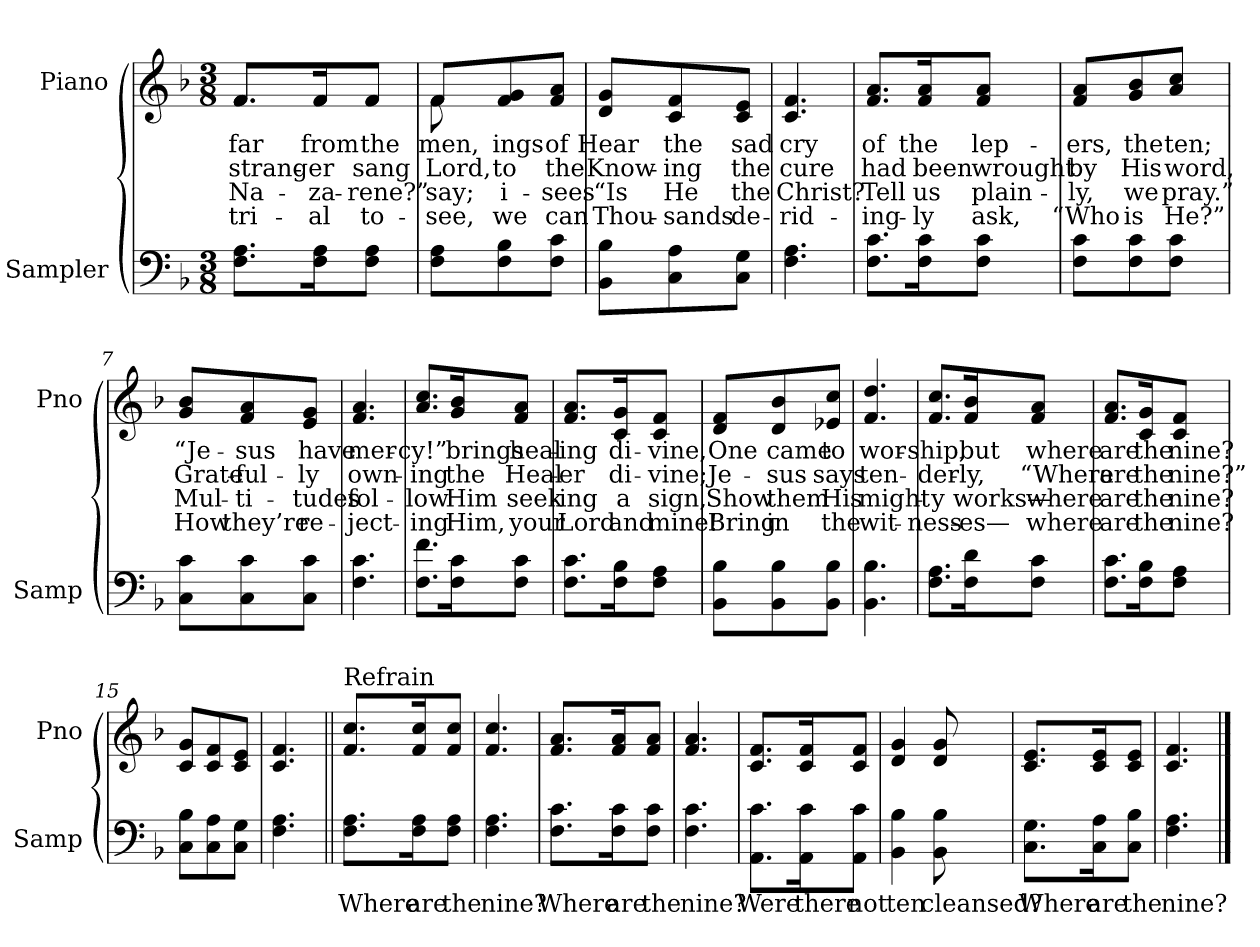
**kern	**text	**kern	**text	**text	**text	**text
*part2	*part2	*part1	*part1	*part1	*part1	*part1
*staff2	*staff2	*staff1	*staff1	*staff1	*staff1	*staff1
*I"Sampler	*	*I"Piano	*	*	*	*
*I'Samp	*	*I'Pno	*	*	*	*
*clefF4	*	*clefG2	*	*	*	*
*k[b-]	*	*k[b-]	*	*	*	*
*F:	*	*F:	*	*	*	*
*M3/8	*	*M3/8	*	*	*	*
=1	=1	=1	=1	=1	=1	=1
*	*	*^	*	*	*	*
8.F\ 8.A\L	.	8.f/L	8.f/L	-far	strang-	Na-	tri-
16F\ 16A\K	.	16f/K	16f/K	from	-er	-za-	-al
8F\ 8A\J	.	8f/J	8f/J	the	sang	-rene?”	to-
=2	=2	=2	=2	=2	=2	=2	=2
8F\ 8A\L	.	8f/L	8f	men,	Lord,	say;	see,
8F\ 8B-\	.	8f/ 8g/	4ryy	-ings	to	-i-	we
8F\ 8c\J	.	8f/ 8a/J	.	of	the	-sees	can
*	*	*v	*v	*	*	*	*
=3	=3	=3	=3	=3	=3	=3
8BB-\ 8B-\L	.	8d/ 8g/L	Hear	Know-	“Is	Thou-
8C\ 8A\	.	8c/ 8f/	the	-ing	He	-sands
8C\ 8G\J	.	8c/ 8e/J	sad	the	the	de-
=4	=4	=4	=4	=4	=4	=4
4.F 4.A	.	4.c 4.f	cry	cure	Christ?	-rid-
=5	=5	=5	=5	=5	=5	=5
8.F\ 8.c\L	.	8.f/ 8.a/L	of	had	Tell	-ing-
16F\ 16c\K	.	16f/ 16a/K	the	been	us	-ly
8F\ 8c\J	.	8f/ 8a/J	lep-	wrought	plain-	ask,
=6	=6	=6	=6	=6	=6	=6
8F\ 8c\L	.	8f/ 8a/L	-ers,	by	-ly,	“Who
8F\ 8c\	.	8g/ 8b-/	the	His	we	is
8F\ 8c\J	.	8a/ 8cc/J	ten;	word,	pray.”	He?”
=7	=7	=7	=7	=7	=7	=7
8C\ 8c\L	.	8g/ 8b-/L	“Je-	Grate-	Mul-	How
8C\ 8c\	.	8f/ 8a/	-sus	-ful-	-ti-	they’re
8C\ 8c\J	.	8e/ 8g/J	have	-ly	-tudes	re-
=8	=8	=8	=8	=8	=8	=8
4.F 4.c	.	4.f 4.a	mer-	own-	fol-	-ject-
=9	=9	=9	=9	=9	=9	=9
8.F\ 8.f\L	.	8.a/ 8.cc/L	-cy!”	-ing	-low	-ing
16F\ 16c\K	.	16g/ 16b-/K	brings	the	Him	Him,
8F\ 8c\J	.	8f/ 8a/J	heal-	Heal-	seek-	your
=10	=10	=10	=10	=10	=10	=10
8.F\ 8.c\L	.	8.f/ 8.a/L	-ing	-er	-ing	Lord
16F\ 16B-\K	.	16c/ 16g/K	di-	di-	a	and
8F\ 8A\J	.	8c/ 8f/J	-vine,	-vine;	sign,	mine!
=11	=11	=11	=11	=11	=11	=11
8BB-\ 8B-\L	.	8d/ 8f/L	One	Je-	Show	Bring
8BB-\ 8B-\	.	8d/ 8b-/	came	-sus	them	in
8BB-\ 8B-\J	.	8e-X/ 8cc/J	to	says	His	the
=12	=12	=12	=12	=12	=12	=12
4.BB- 4.B-	.	4.f 4.dd	wor-	ten-	might-	wit-
=13	=13	=13	=13	=13	=13	=13
8.F\ 8.A\L	.	8.f/ 8.cc/L	-ship,	-der-	-y	-ness-
16F\ 16d\K	.	16f/ 16b-/K	but	-ly,	works—	-es—
8F\ 8c\J	.	8f/ 8a/J	where	“Where	where	where
=14	=14	=14	=14	=14	=14	=14
8.F\ 8.c\L	.	8.f/ 8.a/L	are	are	are	are
16F\ 16B-\K	.	16c/ 16g/K	the	the	the	the
8F\ 8A\J	.	8c/ 8f/J	nine?	nine?”	nine?	nine?
=15	=15	=15	=15	=15	=15	=15
8C\ 8B-\L	.	8c/ 8g/L	.	.	.	.
8C\ 8A\	.	8c/ 8f/	.	.	.	.
8C\ 8G\J	.	8c/ 8e/J	.	.	.	.
=16	=16	=16	=16	=16	=16	=16
4.F 4.A	.	4.c 4.f	.	.	.	.
=17||	=17||	=17||	=17||	=17||	=17||	=17||
!	!	!LO:TX:t=Refrain	!	!	!	!
8.F\ 8.A\L	Where	8.f/ 8.cc/L	.	.	.	.
16F\ 16A\K	are	16f/ 16cc/K	.	.	.	.
8F\ 8A\J	the	8f/ 8cc/J	.	.	.	.
=18	=18	=18	=18	=18	=18	=18
4.F 4.A	nine?	4.f 4.cc	.	.	.	.
=19	=19	=19	=19	=19	=19	=19
8.F\ 8.c\L	Where	8.f/ 8.a/L	.	.	.	.
16F\ 16c\K	are	16f/ 16a/K	.	.	.	.
8F\ 8c\J	the	8f/ 8a/J	.	.	.	.
=20	=20	=20	=20	=20	=20	=20
4.F 4.c	nine?	4.f 4.a	.	.	.	.
=21	=21	=21	=21	=21	=21	=21
8.AA\ 8.c\L	Were	8.c/ 8.f/L	.	.	.	.
16AA\ 16c\K	there	16c/ 16f/K	.	.	.	.
8AA\ 8c\J	not	8c/ 8f/J	.	.	.	.
=22	=22	=22	=22	=22	=22	=22
4BB- 4B-	ten	4d 4g	.	.	.	.
8BB- 8B-	cleansed?	8d 8g	.	.	.	.
=23	=23	=23	=23	=23	=23	=23
8.C\ 8.G\L	Where	8.c/ 8.e/L	.	.	.	.
16C\ 16A\K	are	16c/ 16e/K	.	.	.	.
8C\ 8B-\J	the	8c/ 8e/J	.	.	.	.
=24	=24	=24	=24	=24	=24	=24
4.F 4.A	nine?	4.c 4.f	.	.	.	.
==	==	==	==	==	==	==
*-	*-	*-	*-	*-	*-	*-
